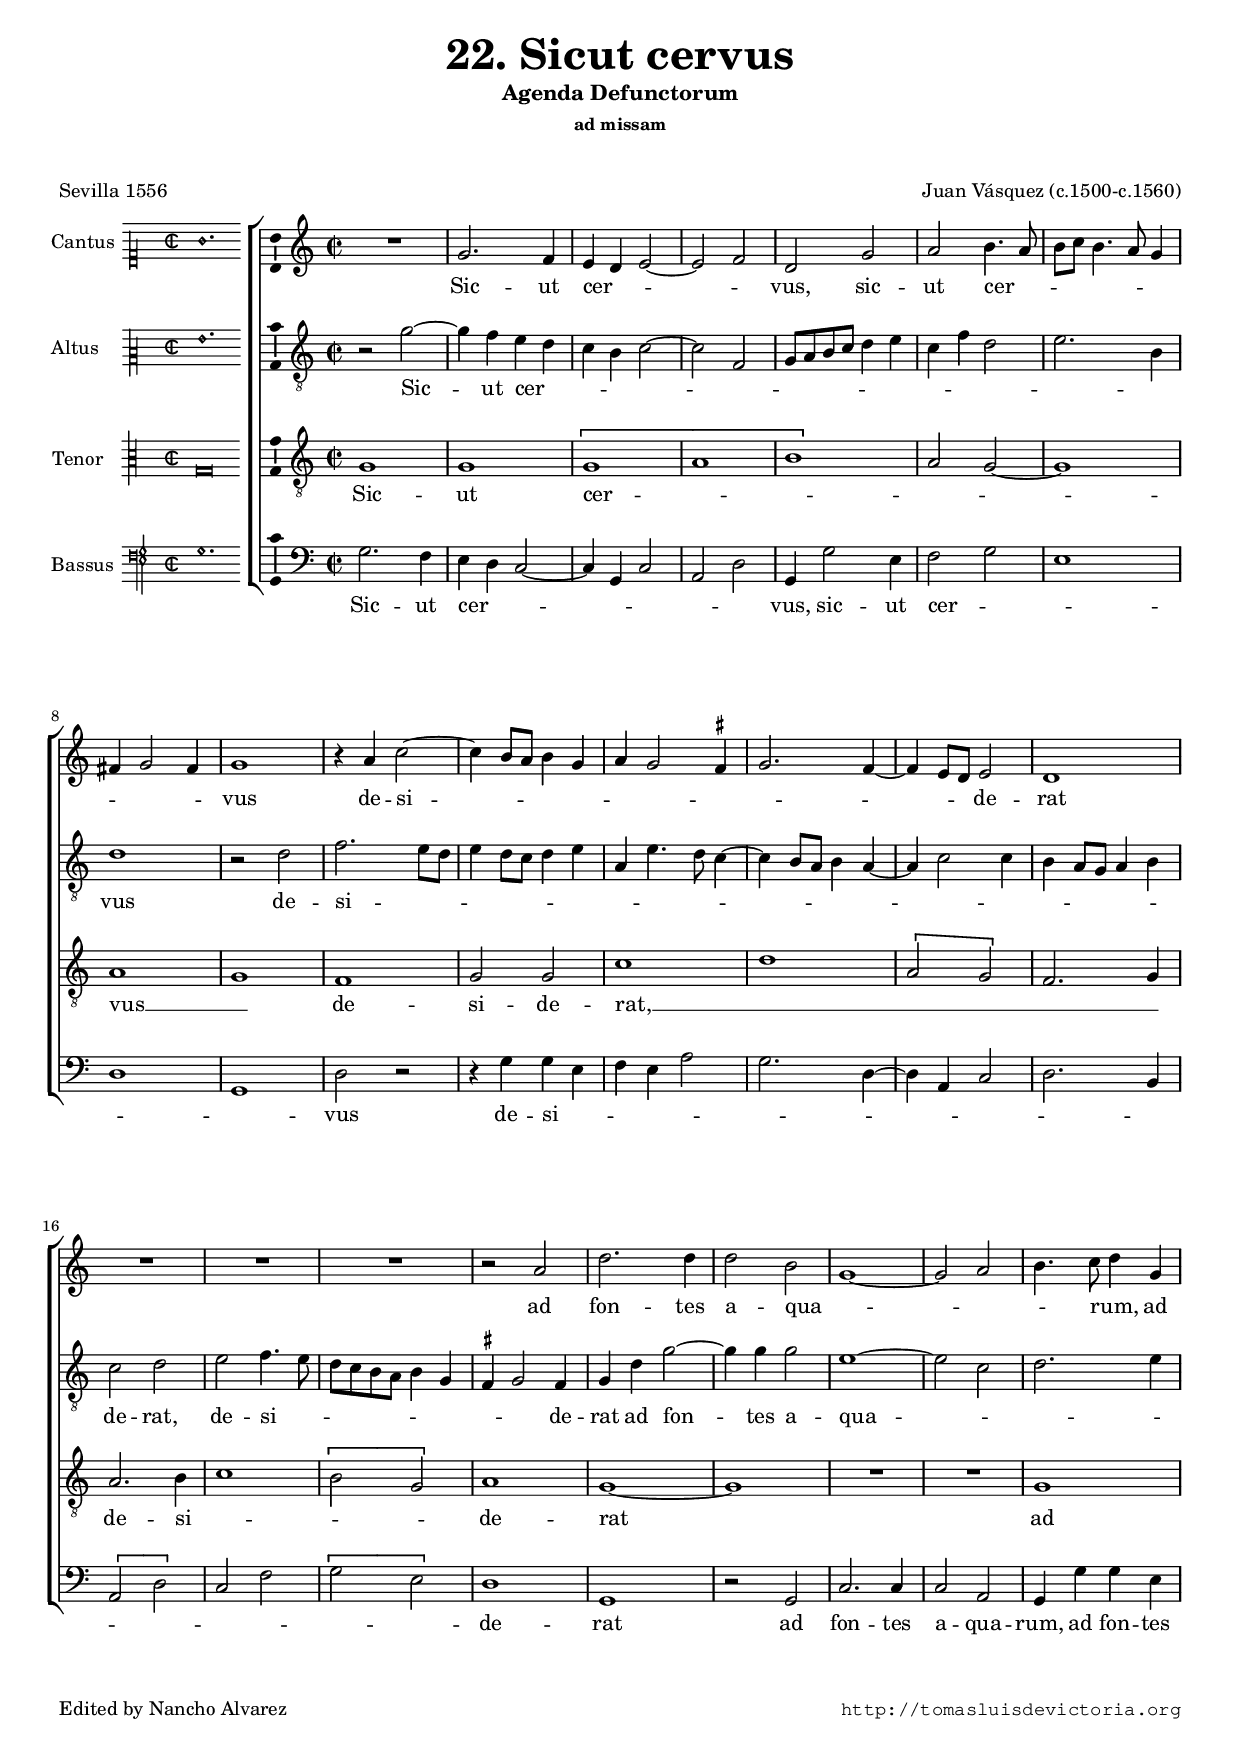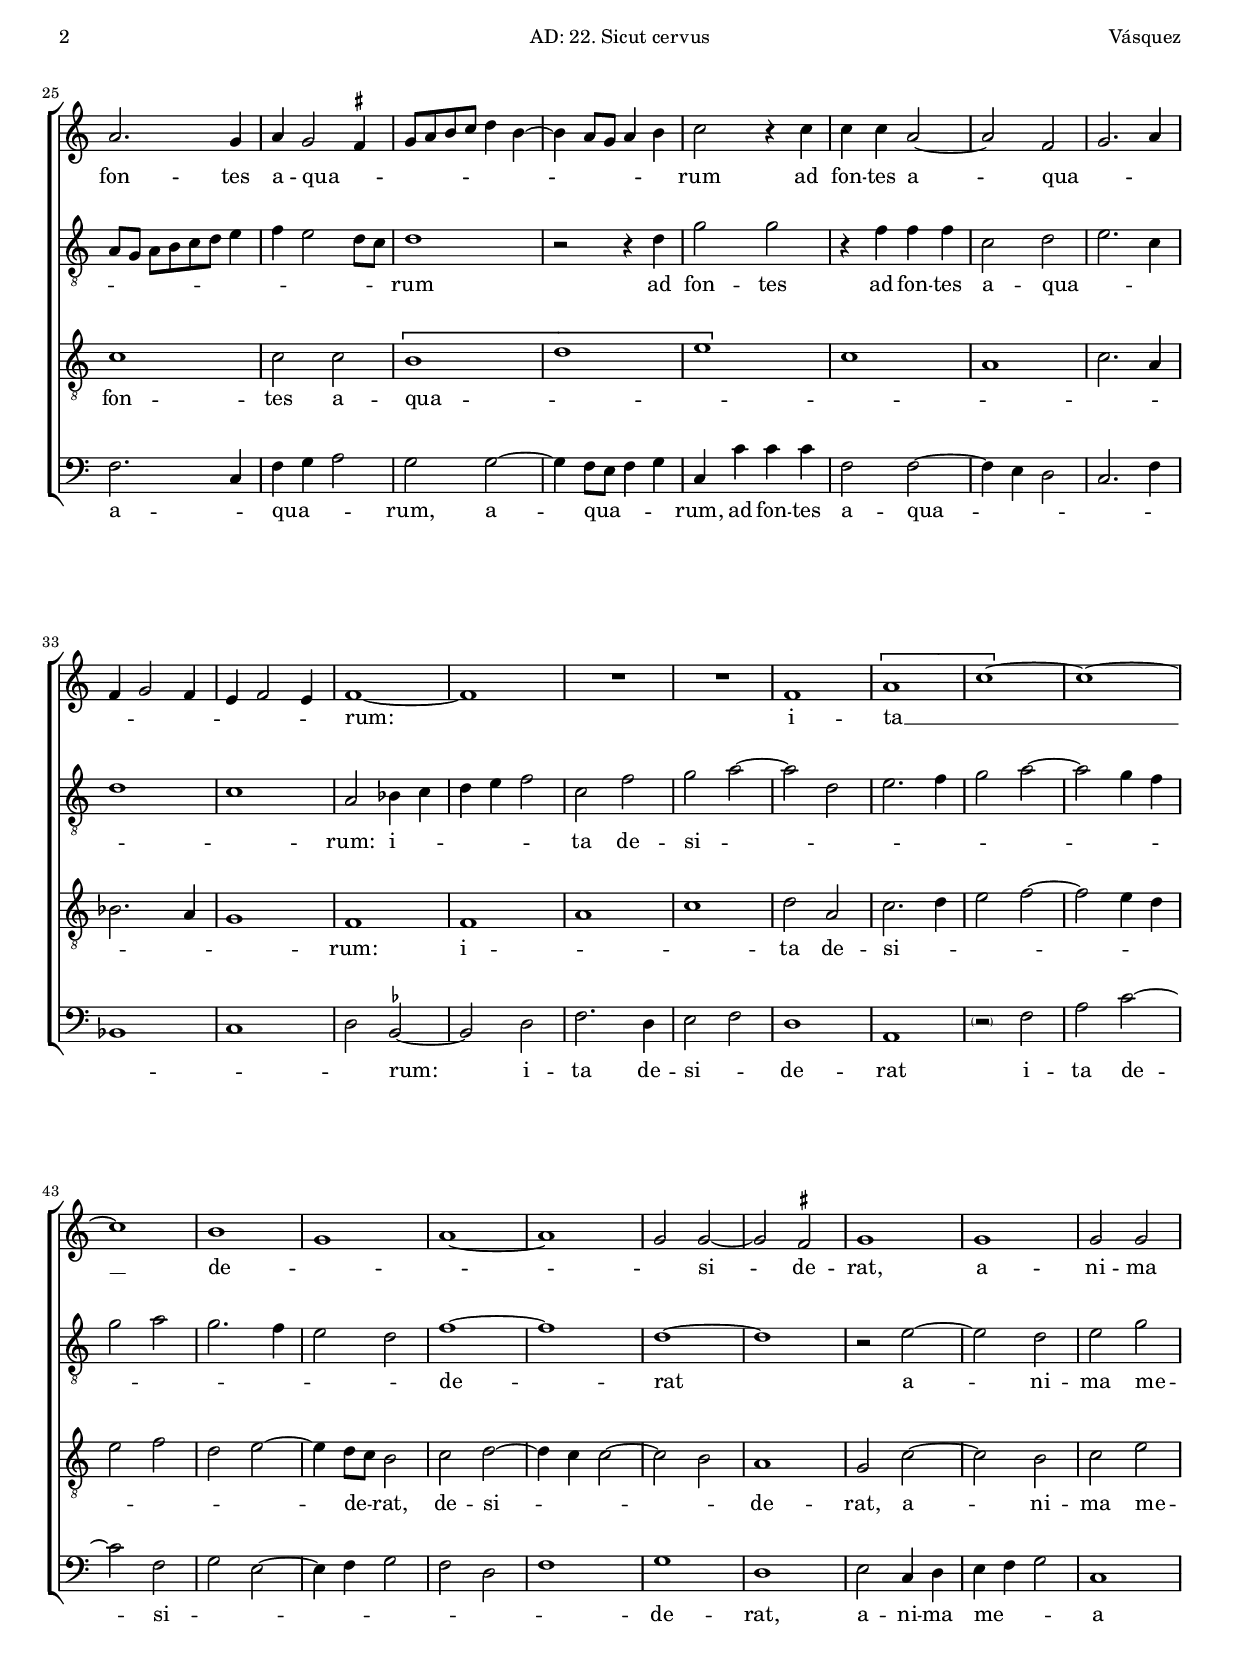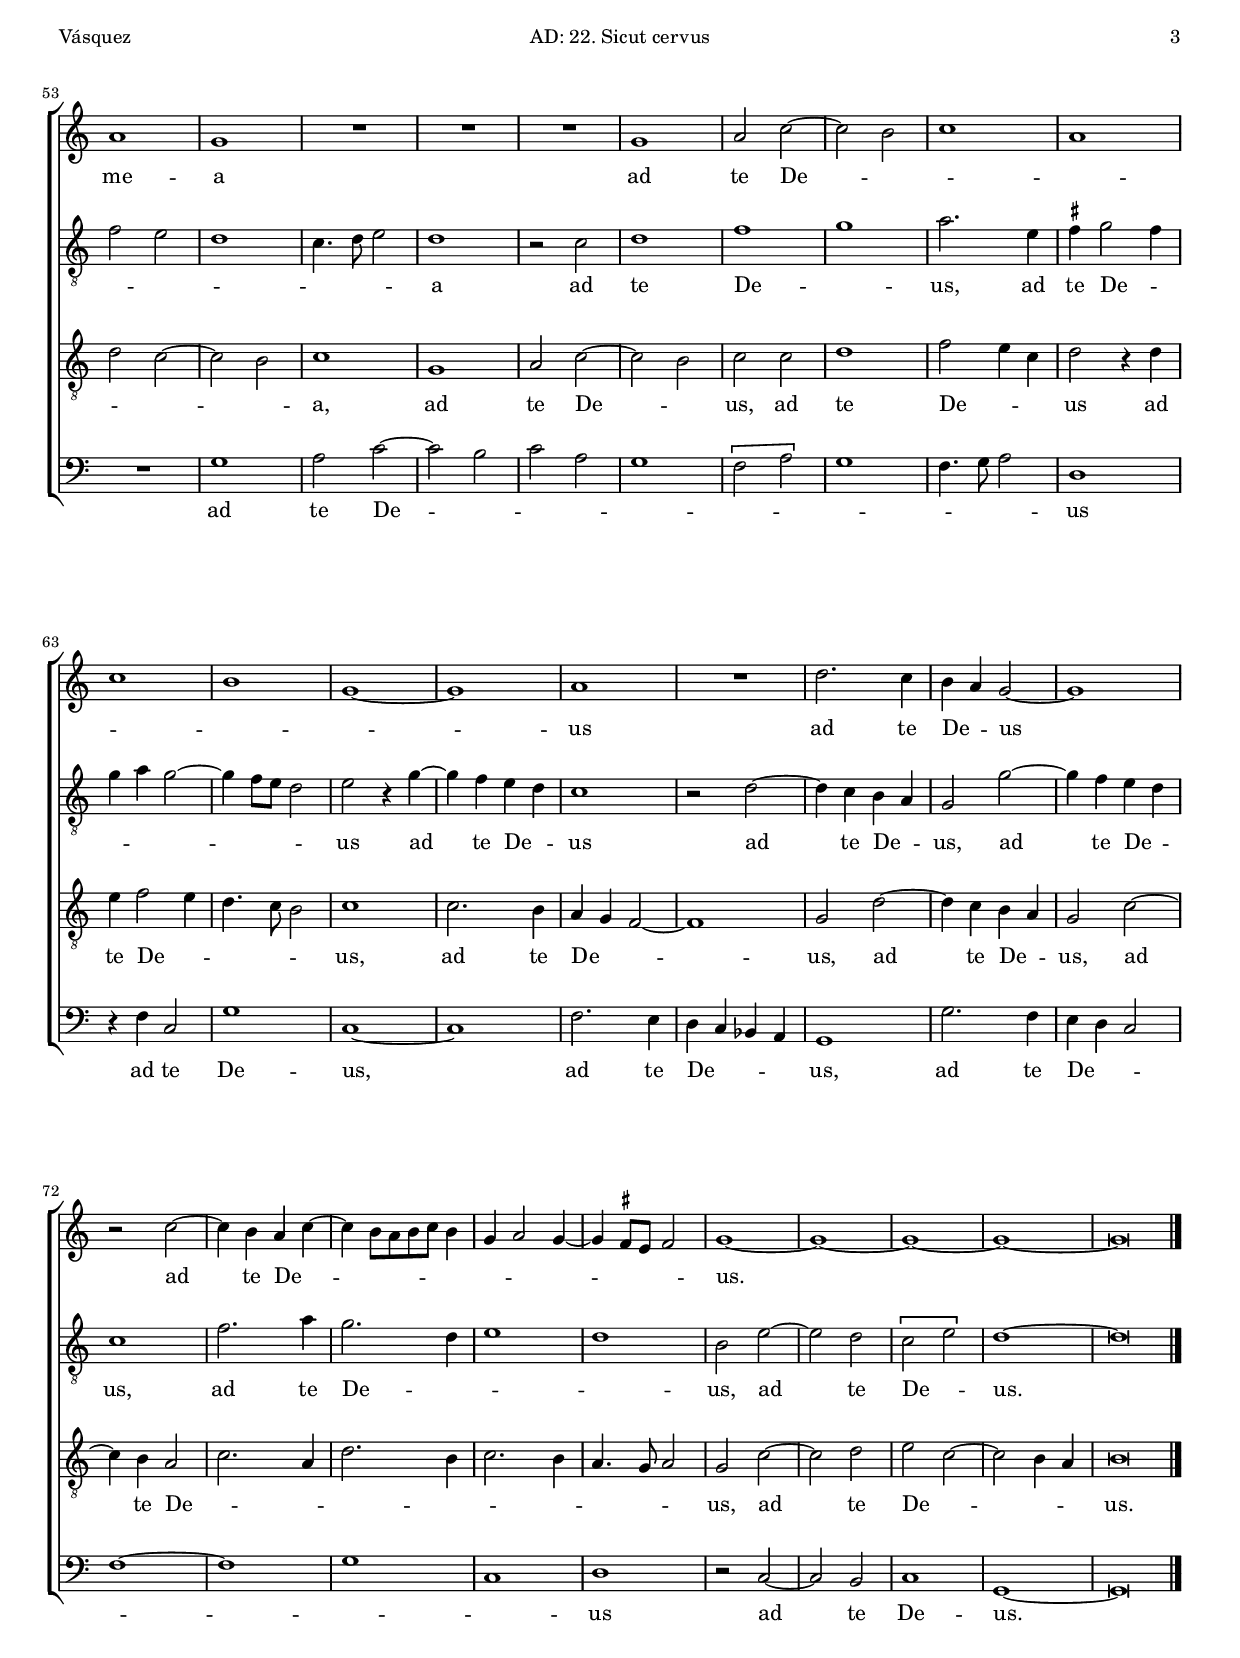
\version "2.18.0"

#(set-default-paper-size "a4")
#(set-global-staff-size 16.6)
#(ly:set-option 'point-and-click #f)
%mobile -s15.5 -i3.2

italicas=\override LyricText.font-shape = #'italic
rectas=\override LyricText.font-shape = #'upright
ss=\once \set suggestAccidentals = ##t
incipitwidth = 20
mtempo={\tempo 4 = 100}
mtempob={\tempo 4 = 50}

htitle="AD: 22. Sicut cervus"
hcomposer="Vásquez"

\header {
	title=\markup{\fontsize #3 "22. Sicut cervus"} % Tractus
	subtitle="Agenda Defunctorum"
	subsubtitle=\markup{\column{"ad missam" " " " " }}
	composer="Juan Vásquez (c.1500-c.1560)"
        pdfauthor=\composer
	%opus="(-)"
	poet=\markup{"Sevilla 1556"}
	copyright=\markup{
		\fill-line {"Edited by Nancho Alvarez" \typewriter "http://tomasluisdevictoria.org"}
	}
%	tagline=""
}

global={\key c \major \time 2/2 \skip 1*81
	\bar "|."
}


cantus=\relative c''{
	R1
	g2. f4
	e d e2 ~
	e f
	d g
	a b4. a8
	b c b4. a8 g4
	fis4 g2 fis4
	g1
	r4 a c2 ~
	c4 b8 a b4 g 
	a4 g2 \ss fis4
	g2. f4 ~
	f4 e8 d e2
	d1
	R1*3
	r2 a'
	d2. d4
	d2 b
	g1 ~
	g2 a
	b4. c8 d4 g,
	a2. g4
	a g2 \ss fis4
	g8 a b c d4 b ~
	b a8 g a4 b
	c2 r4 c
	c c a2 ~
	a f
	g2. a4
	f4 g2 f4
	e f2 e4
	f1 ~
	f
	R1*2
	f1
	\[a
	c1 ~ \]
	c ~
	c
	b
	g
	a ~
	a
	g2 g ~
	g \ss fis
	g1
	g
	g2 g
	a1
	g
	R1*3
	g1
	a2 c ~
	c b
	c1
	a
	c1
	b
	g ~
	g 
	a
	R1
	d2. c4
	b a g2 ~
	g1
	r2 c ~
	c4 b a c ~
	c4 b8[ a b c] b4
	g4 a2 g4 ~
	g4 \ss fis8 e fis2
	g1 ~
	g ~
	g ~
	g ~
	g\breve*1/2
}

altus=\relative c''{
	r2 g ~
	g4 f e d
	c b c2 ~
	c f,
	g8 a b c d4 e
	c f d2
	e2. b4
	d1
	r2 d
	f2. e8 d
	e4 d8 c d4 e
	a, e'4. d8 c4 ~
	c b8 a b4 a ~
	a c2 c4
	b a8 g a4 b
	c2 d
	e f4. e8 
	d c b a b4 g
	\ss fis4 g2 fis4
	g4 d' g2 ~
	g4 g g2
	e1 ~
	e2 c
	d2. e4
	a,8[ g] a[ b c d] e4
	f4 e2 d8 c
	d1
	r2 r4 d
	g2 g
	r4 f f f
	c2 d
	e2. c4
	d1
	c
	a2 bes4 c
	d4 e f2
	c2 f
	g a ~
	a d, 
	e2. f4
	g2 a ~
	a g4 f
	g2 a
	g2. f4
	e2 d
	f1 ~
	f
	d ~
	d
	r2 e ~
	e d
	e g
	f e
	d1
	c4. d8 e2
	d1
	r2 c
	d1
	f
	g
	a2. e4
	\ss fis4 g2 \ss fis4
	g4 a g2 ~
	g4 f8 e d2
	e2 r4 g ~
	g4 f e d
	c1
	r2 d ~
	d4 c b a
	g2 g' ~
	g4 f e d
	c1
	f2. a4
	g2. d4
	e1
	d
	b2 e ~
	e d
	\[c2 e\]
	d1 ~
	d\breve*1/2
}

tenor=\relative c'{
	g1
	g
	\[g
	a
	b\]
	a2 g ~
	g1
	a1
	g
	f
	g2 g
	c1
	d
	\[a2 g\]
	f2. g4
	a2. b4
	c1
	\[b2 g\]
	a1
	g1 ~
	g
	R1*2
	g1
	c
	c2 c
	\[b1
	d 
	e\]
	c1
	a
	c2. a4
	bes2. a4
	g1
	f
	f
	a
	c
	d2 a
	c2. d4
	e2 f ~
	f e4 d
	e2 f
	d e ~
	e4 d8 c b2
	c2 d ~
	d4 c c2 ~
	c b
	a1
	g2 c ~
	c b
	c e
	d c ~
	c b
	c1
	g
	a2 c ~
	c b
	c c
	d1
	f2 e4 c
	d2 r4 d
	e4 f2 e4
	d4. c8 b2
	c1
	c2. b4
	a4 g f2 ~
	f1
	g2 d' ~
	d4 c b a
	g2 c ~
	c4 b a2
	c2. a4
	d2. b4
	c2. b4
	a4. g8 a2
	g2 c ~
	c d
	e c ~
	c b4 a 
	b\breve*1/2
}

bassus=\relative c'{
	g2. f4
	e d c2 ~
	c4 g c2
	a2 d
	g,4 g'2 e4
	f2 g
	e1
	d1
	g,
	d'2 r
	r4 g g e
	f e a2
	g2. d4 ~
	d a c2
	d2. b4
	\[a2 d\]
	c2 f
	\[g2 e\]
	d1
	g,1
	r2 g
	c2. c4
	c2 a
	g4 g' g e
	f2. c4
	f g a2
	g g ~
	g4 f8 e f4 g % SR \ss fis fis
	c,4 c' c c
	f,2 f ~
	f4 e d2
	c2. f4
	bes,1
	c
	d2 \ss bes ~
	bes d
	f2. d4
	e2 f
	d1
	a
	\parenthesize r2 f' % falta
	a c ~
	c f,
	g e ~
	e4 f g2
	f d
	f1
	g
	d1
	e2 c4 d
	e f g2
	c,1
	R1
	g'1
	a2 c ~
	c2 b
	c a
	g1
	\[f2 a\]
	g1
	f4. g8 a2
	d,1
	r4 f c2
	g'1
	c, ~
	c
	f2. e4
	d4 c bes a
	g1
	g'2. f4
	e d c2
	f1 ~
	f
	g
	c,
	d
	r2 c ~
	c b
	c1
	g ~
	g\breve*1/2
}

textocantus=\lyricmode{
Sic -- ut cer -- _ _ _ vus,
sic -- ut cer -- _ _ _ _ _ _ _ _ _ vus
de -- si -- _ _ _ _ _ _ _ _ _ _ _ de -- rat
ad fon -- tes a -- qua -- _ _ _ _ rum,
ad fon -- tes a -- qua -- _ _ _ _ _ _ _ _ _ _ _ rum
ad fon -- tes a -- qua -- _ _ _ _ _ _ _ _ rum:
i -- ta __ _ de -- _ _ _ si -- de -- rat,
a -- ni -- ma me -- a
ad te De -- _ _ _ _ _ _ us
ad te De -- _ us
ad te De -- _ _ _ _ _ _ _ _ _ _ _ _ us.
}

textoaltus=\lyricmode{
Sic -- ut cer -- _ _ _ _ _ _ _ _ _ _ _ _ _ _ _ _ vus
de -- si -- _ _ _ _ _ _ _ _ _ _ _ _ _ _ _ _ _ _ _ _ _ _ de -- rat,
de -- si -- _ _ _ _ _ _ _ _ _ de -- rat
ad fon -- tes a -- qua -- _ _ _ _ _ _ _ _ _ _ _ _ _ _ rum
ad fon -- tes
ad fon -- tes a -- qua -- _ _ _ _ rum:
i -- _ _ _ _ ta 
de -- si -- _ _ _ _ _ _ _ _ _ _ _ _ _ _ de -- rat
a -- ni -- ma me -- _ _ _ _ _ _ a
ad te De -- _ us,
ad te De -- _ _ _ _ _ _ _ us
ad te De -- _ us
ad te De -- _ us,
ad te De -- _ us,
ad te De -- _ _ _ us,
ad te De -- _ us.
}

textotenor=\lyricmode{
Sic -- ut cer -- _ _ _ _ vus __ _ 
de -- si -- de -- rat, __ _ _ _ _ _ 
de -- si -- _ _ _ de -- rat
ad fon -- tes a -- qua -- _ _ _ _ _ _ _ _ _ rum:
i -- _ _ ta de -- si -- _ _ _ _ _ _ _ _ _ de -- _ rat,
de -- si -- _ _ _ de -- rat,
a -- ni -- ma me -- _ _ _ a,
ad te De -- _ us,
ad te De -- _ _ us
ad te De -- _ _ _ _ us,
ad te De -- _ _ us,
ad te De -- _ us,
ad te De -- _ _ _ _ _ _ _ _ _ us,
ad te De -- _ _ _ us.
}

textobassus=\lyricmode{
Sic -- ut cer -- _ _ _ _ _ _ vus,
sic -- ut cer -- _ _ _ _ vus
de -- si -- _ _ _ _ _ _ _ _ _ _ _ _ _ _ _ _ de -- rat
ad fon -- tes a -- qua -- rum,
ad fon -- tes a -- _ qua -- _ _ rum,
a -- qua -- _ _ _ rum,
ad fon -- tes a -- qua -- _ _ _ _ _ _ _ rum:
i -- ta de -- si -- _ de -- rat
i -- ta de -- si -- _ _ _ _ _ _ _ de -- rat,
a -- ni -- ma me -- _ _ a
ad te De -- _ _ _ _ _ _ _ _ _ _ us
ad te De -- us,
ad te De -- _ _ _ us,
ad te De -- _ _ _ _ _ us
ad te De -- us.
}


incipitcantus=\markup{
	\score{
		{ 
		\set Staff.instrumentName="Cantus "
		\override NoteHead.style = #'neomensural
		\override Staff.TimeSignature.style = #'neomensural
		\cadenzaOn 
		\clef "petrucci-c1"
		\key c \major
		\time 2/2
                g'1.
		} 

	\layout { line-width=\incipitwidth indent = 0 }
	}
}

incipitaltus=\markup{
	\score{
		{ 
		\set Staff.instrumentName="Altus    "
		\override NoteHead.style = #'neomensural 
		\override Staff.TimeSignature.style = #'neomensural
		\cadenzaOn 
		\clef "petrucci-c2"
		\key c \major
		\time 2/2
                g'1.
		} 
	\layout { line-width=\incipitwidth indent = 0 }
	}
}


incipittenor=\markup{
	\score{
		{ 
		\set Staff.instrumentName="Tenor   "
		\override NoteHead.style = #'neomensural 
		\override Staff.TimeSignature.style = #'neomensural
		\cadenzaOn 
		\clef "petrucci-c3"
		\key c \major
		\time 2/2
                g\breve
		} 
	\layout { line-width=\incipitwidth indent=0 }
	}
}

incipitbassus=\markup{
	\score{
		{ 
		\set Staff.instrumentName="Bassus "
		\override NoteHead.style = #'neomensural
		\override Staff.TimeSignature.style = #'neomensural
		\cadenzaOn 
		\clef "petrucci-f4"
		\key c \major
		\time 2/2
                g1.
		} 
	\layout { line-width=\incipitwidth indent = 0 }
	}
}

%\layout {
%       \context {\Voice
%               \remove Ligature_bracket_engraver
%               \consists Mensural_ligature_engraver
%       }
%       line-width=\incipitwidth
%       indent = 0
%}

\score {\transpose c' c'{
\new ChoirStaff<<

	\new Staff <<\global
	\new Voice="v1" {
		\set Staff.instrumentName=\incipitcantus
		\clef "treble"
		\cantus }
	\new Lyrics \lyricsto "v1" {\textocantus }
	>>

	\new Staff <<\global
	\new Voice="v2" {
		\set Staff.instrumentName=\incipitaltus
		\clef "G_8"
		\altus }
	\new Lyrics \lyricsto "v2" {\textoaltus }
	>>
	
	\new Staff <<\global
	\new Voice="v3" {
		\set Staff.instrumentName=\incipittenor
		\clef "G_8"
		\tenor }
	\new Lyrics \lyricsto "v3" {\textotenor }
	>>

	\new Staff <<\global
	\new Voice="v4" {
		\set Staff.instrumentName=\incipitbassus
		\clef "bass"
		\bassus }
	\new Lyrics \lyricsto "v4" {\textobassus }
	>>
	
>>

	} % transpose

\layout{ 
	\context {\Lyrics 
		\override VerticalAxisGroup.staff-affinity = #UP
		\override VerticalAxisGroup.nonstaff-relatedstaff-spacing =
			#'((basic-distance . 0) (minimum-distance . 0) (padding . 1))
		\override LyricText.font-size = #1.2
		\override LyricHyphen.minimum-distance = #0.5
	}
	\context {\Score 
		tempoHideNote = ##t
		\override BarNumber.padding = #2 
	}
	\context {\Voice 
		%melismaBusyProperties = #'()
		%autoBeaming = ##f
	}
	\context {\Staff 
                %\RemoveEmptyStaves
                %\override VerticalAxisGroup.remove-first = ##t
		\override VerticalAxisGroup.staff-staff-spacing =
			#'((basic-distance . 11) (minimum-distance . 0) (padding . 1))
		\consists Ambitus_engraver 
		\override LigatureBracket.padding = #1
	}
}

%\midi { \mtempo }

}


\paper{
	%first-page-number = #57
	evenHeaderMarkup=\markup  \fill-line { \fromproperty #'page:page-number-string \htitle \hcomposer }
	oddHeaderMarkup= \markup  \fill-line { \on-the-fly #not-first-page \hcomposer \on-the-fly #not-first-page \htitle \on-the-fly #not-first-page \fromproperty #'page:page-number-string }
	%system-count=20
	%page-count = 8
	ragged-last-bottom = ##f
	indent=3.4\cm
	system-system-spacing =
	#'((basic-distance . 20) (minimum-distance . 0) (padding . 5))
	top-system-spacing = % header
	#'((basic-distance . 10) (minimum-distance . 0) (padding . 0))
	last-bottom-spacing = % footer
	#'((basic-distance . 14) (minimum-distance . 0) (padding . 0))
	markup-system-spacing.padding = #1.5
}
